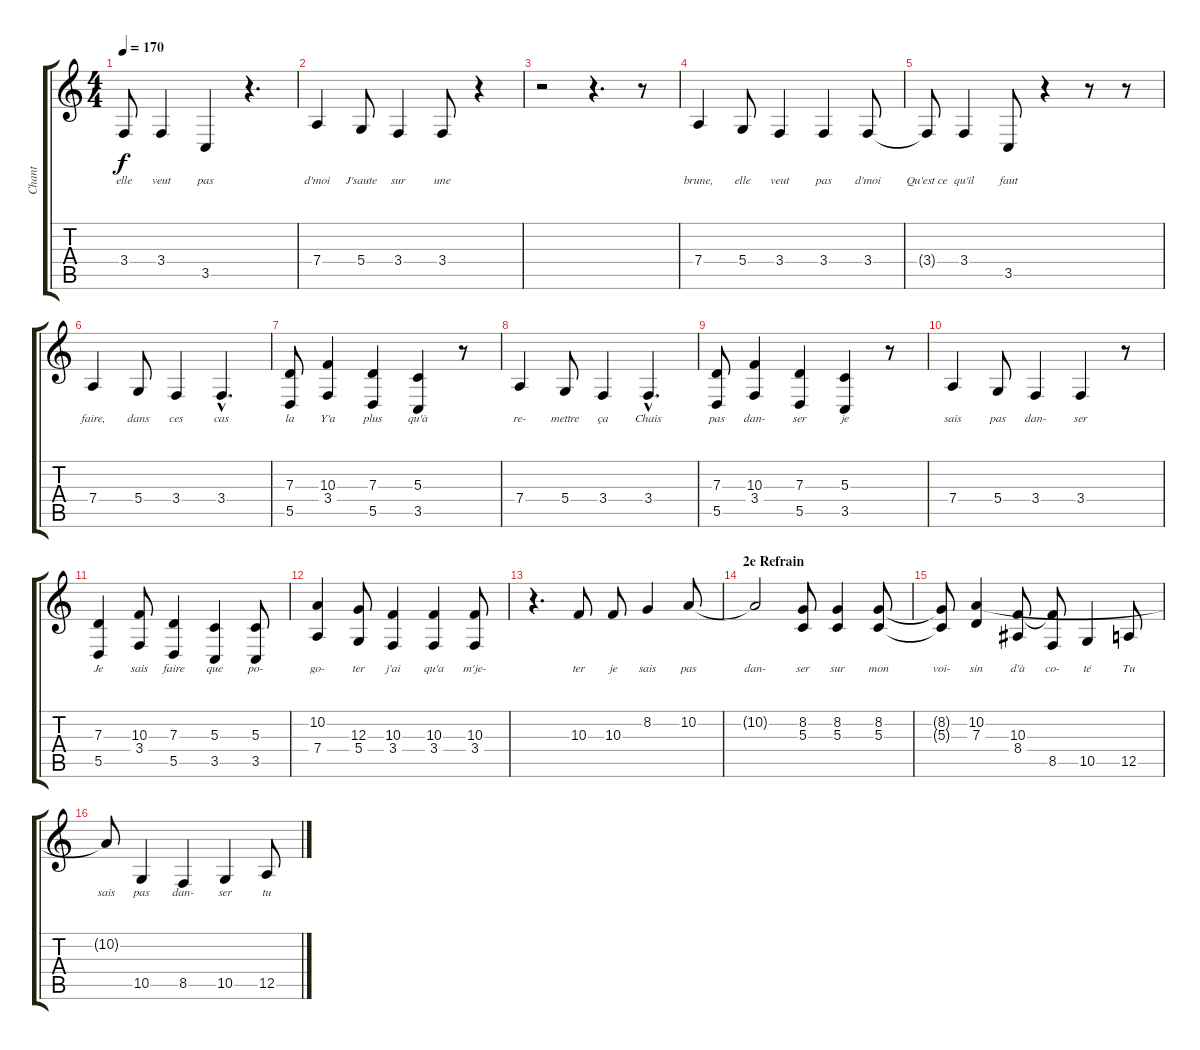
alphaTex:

\track ("Chant" "Chant") {instrument cello}
\staff {score tabs}
\tuning (E4 B3 G3 D3 A2 E2) {hide}
\ts (4 4)
\tempo 170
\clef g2
\ks c
3.4{t}.8{lyrics (0 "elle") lyrics (1 "") lyrics (2 "") lyrics (3 "") lyrics (4 "") dy f} 3.4.4{lyrics (0 "veut") lyrics (1 "") lyrics (2 "") lyrics (3 "") lyrics (4 "")} 3.5.4{lyrics (0 "pas") lyrics (1 "") lyrics (2 "") lyrics (3 "") lyrics (4 "")} r.4{d} |
7.4.4{lyrics (0 "d'moi") lyrics (1 "") lyrics (2 "") lyrics (3 "") lyrics (4 "")} 5.4.8{lyrics (0 "J'saute") lyrics (1 "") lyrics (2 "") lyrics (3 "") lyrics (4 "")} 3.4.4{lyrics (0 "sur") lyrics (1 "") lyrics (2 "") lyrics (3 "") lyrics (4 "")} 3.4.8{lyrics (0 "une") lyrics (1 "") lyrics (2 "") lyrics (3 "") lyrics (4 "")} r.4 |
r.2 r.4{d} r.8 |
7.4.4{lyrics (0 "brune,") lyrics (1 "") lyrics (2 "") lyrics (3 "") lyrics (4 "")} 5.4.8{lyrics (0 "elle") lyrics (1 "") lyrics (2 "") lyrics (3 "") lyrics (4 "")} 3.4.4{lyrics (0 "veut") lyrics (1 "") lyrics (2 "") lyrics (3 "") lyrics (4 "")} 3.4.4{lyrics (0 "pas") lyrics (1 "") lyrics (2 "") lyrics (3 "") lyrics (4 "")} 3.4.8{lyrics (0 "d'moi") lyrics (1 "") lyrics (2 "") lyrics (3 "") lyrics (4 "")} |
3.4{t}.8{lyrics (0 "Qu'est ce") lyrics (1 "") lyrics (2 "") lyrics (3 "") lyrics (4 "")} 3.4.4{lyrics (0 "qu'il") lyrics (1 "") lyrics (2 "") lyrics (3 "") lyrics (4 "")} 3.5.8{lyrics (0 "faut") lyrics (1 "") lyrics (2 "") lyrics (3 "") lyrics (4 "")} r.4 r.8 r.8 |
7.4.4{lyrics (0 "faire,") lyrics (1 "") lyrics (2 "") lyrics (3 "") lyrics (4 "")} 5.4.8{lyrics (0 "dans") lyrics (1 "") lyrics (2 "") lyrics (3 "") lyrics (4 "")} 3.4.4{lyrics (0 "ces") lyrics (1 "") lyrics (2 "") lyrics (3 "") lyrics (4 "")} 3.4{hac}.4{d lyrics (0 "cas") lyrics (1 "") lyrics (2 "") lyrics (3 "") lyrics (4 "")} |
(7.3 5.5).8{lyrics (0 "la") lyrics (1 "") lyrics (2 "") lyrics (3 "") lyrics (4 "")} (10.3 3.4).4{lyrics (0 "Y'a") lyrics (1 "") lyrics (2 "") lyrics (3 "") lyrics (4 "")} (7.3 5.5).4{lyrics (0 "plus") lyrics (1 "") lyrics (2 "") lyrics (3 "") lyrics (4 "")} (5.3 3.5).4{lyrics (0 "qu'à") lyrics (1 "") lyrics (2 "") lyrics (3 "") lyrics (4 "")} r.8 |
7.4.4{lyrics (0 "re-") lyrics (1 "") lyrics (2 "") lyrics (3 "") lyrics (4 "")} 5.4.8{lyrics (0 "mettre") lyrics (1 "") lyrics (2 "") lyrics (3 "") lyrics (4 "")} 3.4.4{lyrics (0 "ça") lyrics (1 "") lyrics (2 "") lyrics (3 "") lyrics (4 "")} 3.4{hac}.4{d lyrics (0 "Chais") lyrics (1 "") lyrics (2 "") lyrics (3 "") lyrics (4 "")} |
(7.3 5.5).8{lyrics (0 "pas") lyrics (1 "") lyrics (2 "") lyrics (3 "") lyrics (4 "")} (10.3 3.4).4{lyrics (0 "dan-") lyrics (1 "") lyrics (2 "") lyrics (3 "") lyrics (4 "")} (7.3 5.5).4{lyrics (0 "ser") lyrics (1 "") lyrics (2 "") lyrics (3 "") lyrics (4 "")} (5.3 3.5).4{lyrics (0 "je") lyrics (1 "") lyrics (2 "") lyrics (3 "") lyrics (4 "")} r.8 |
7.4.4{lyrics (0 "sais") lyrics (1 "") lyrics (2 "") lyrics (3 "") lyrics (4 "")} 5.4.8{lyrics (0 "pas") lyrics (1 "") lyrics (2 "") lyrics (3 "") lyrics (4 "")} 3.4.4{lyrics (0 "dan-") lyrics (1 "") lyrics (2 "") lyrics (3 "") lyrics (4 "")} 3.4.4{lyrics (0 "ser") lyrics (1 "") lyrics (2 "") lyrics (3 "") lyrics (4 "")} r.8 |
(7.3 5.5).4{lyrics (0 "Je") lyrics (1 "") lyrics (2 "") lyrics (3 "") lyrics (4 "")} (10.3 3.4).8{lyrics (0 "sais") lyrics (1 "") lyrics (2 "") lyrics (3 "") lyrics (4 "")} (7.3 5.5).4{lyrics (0 "faire") lyrics (1 "") lyrics (2 "") lyrics (3 "") lyrics (4 "")} (5.3 3.5).4{lyrics (0 "que") lyrics (1 "") lyrics (2 "") lyrics (3 "") lyrics (4 "")} (5.3 3.5).8{lyrics (0 "po-") lyrics (1 "") lyrics (2 "") lyrics (3 "") lyrics (4 "")} |
(10.2 7.4).4{lyrics (0 "go-") lyrics (1 "") lyrics (2 "") lyrics (3 "") lyrics (4 "")} (12.3 5.4).8{lyrics (0 "ter") lyrics (1 "") lyrics (2 "") lyrics (3 "") lyrics (4 "")} (10.3 3.4).4{lyrics (0 "j'ai") lyrics (1 "") lyrics (2 "") lyrics (3 "") lyrics (4 "")} (10.3 3.4).4{lyrics (0 "qu'a") lyrics (1 "") lyrics (2 "") lyrics (3 "") lyrics (4 "")} (10.3 3.4).8{lyrics (0 "m'je-") lyrics (1 "") lyrics (2 "") lyrics (3 "") lyrics (4 "")} |
r.4{d} 10.3.8{lyrics (0 "ter") lyrics (1 "") lyrics (2 "") lyrics (3 "") lyrics (4 "")} 10.3.8{lyrics (0 "je") lyrics (1 "") lyrics (2 "") lyrics (3 "") lyrics (4 "")} 8.2.4{lyrics (0 "sais") lyrics (1 "") lyrics (2 "") lyrics (3 "") lyrics (4 "")} 10.2.8{lyrics (0 "pas") lyrics (1 "") lyrics (2 "") lyrics (3 "") lyrics (4 "")} |
\section ("" "2e Refrain")
10.2{t}.2{lyrics (0 "dan-") lyrics (1 "") lyrics (2 "") lyrics (3 "") lyrics (4 "")} (8.2 5.3).8{lyrics (0 "ser") lyrics (1 "") lyrics (2 "") lyrics (3 "") lyrics (4 "")} (8.2 5.3).4{lyrics (0 "sur") lyrics (1 "") lyrics (2 "") lyrics (3 "") lyrics (4 "")} (8.2 5.3).8{lyrics (0 "mon") lyrics (1 "") lyrics (2 "") lyrics (3 "") lyrics (4 "")} |
(8.2{t} 5.3{t}).8{lyrics (0 "voi-") lyrics (1 "") lyrics (2 "") lyrics (3 "") lyrics (4 "")} (10.2 7.3).4{lyrics (0 "sin") lyrics (1 "") lyrics (2 "") lyrics (3 "") lyrics (4 "")} (10.3 8.4).8{lyrics (0 "d'à") lyrics (1 "") lyrics (2 "") lyrics (3 "") lyrics (4 "")} (10.3{t} 8.5).8{lyrics (0 "co-") lyrics (1 "") lyrics (2 "") lyrics (3 "") lyrics (4 "")} 10.5.4{lyrics (0 "té") lyrics (1 "") lyrics (2 "") lyrics (3 "") lyrics (4 "")} 12.5.8{lyrics (0 "Tu") lyrics (1 "") lyrics (2 "") lyrics (3 "") lyrics (4 "")} |
10.2{t}.8{lyrics (0 "sais") lyrics (1 "") lyrics (2 "") lyrics (3 "") lyrics (4 "")} 10.5.4{lyrics (0 "pas") lyrics (1 "") lyrics (2 "") lyrics (3 "") lyrics (4 "")} 8.5.4{lyrics (0 "dan-") lyrics (1 "") lyrics (2 "") lyrics (3 "") lyrics (4 "")} 10.5.4{lyrics (0 "ser") lyrics (1 "") lyrics (2 "") lyrics (3 "") lyrics (4 "")} 12.5.8{lyrics (0 "tu") lyrics (1 "") lyrics (2 "") lyrics (3 "") lyrics (4 "")}
